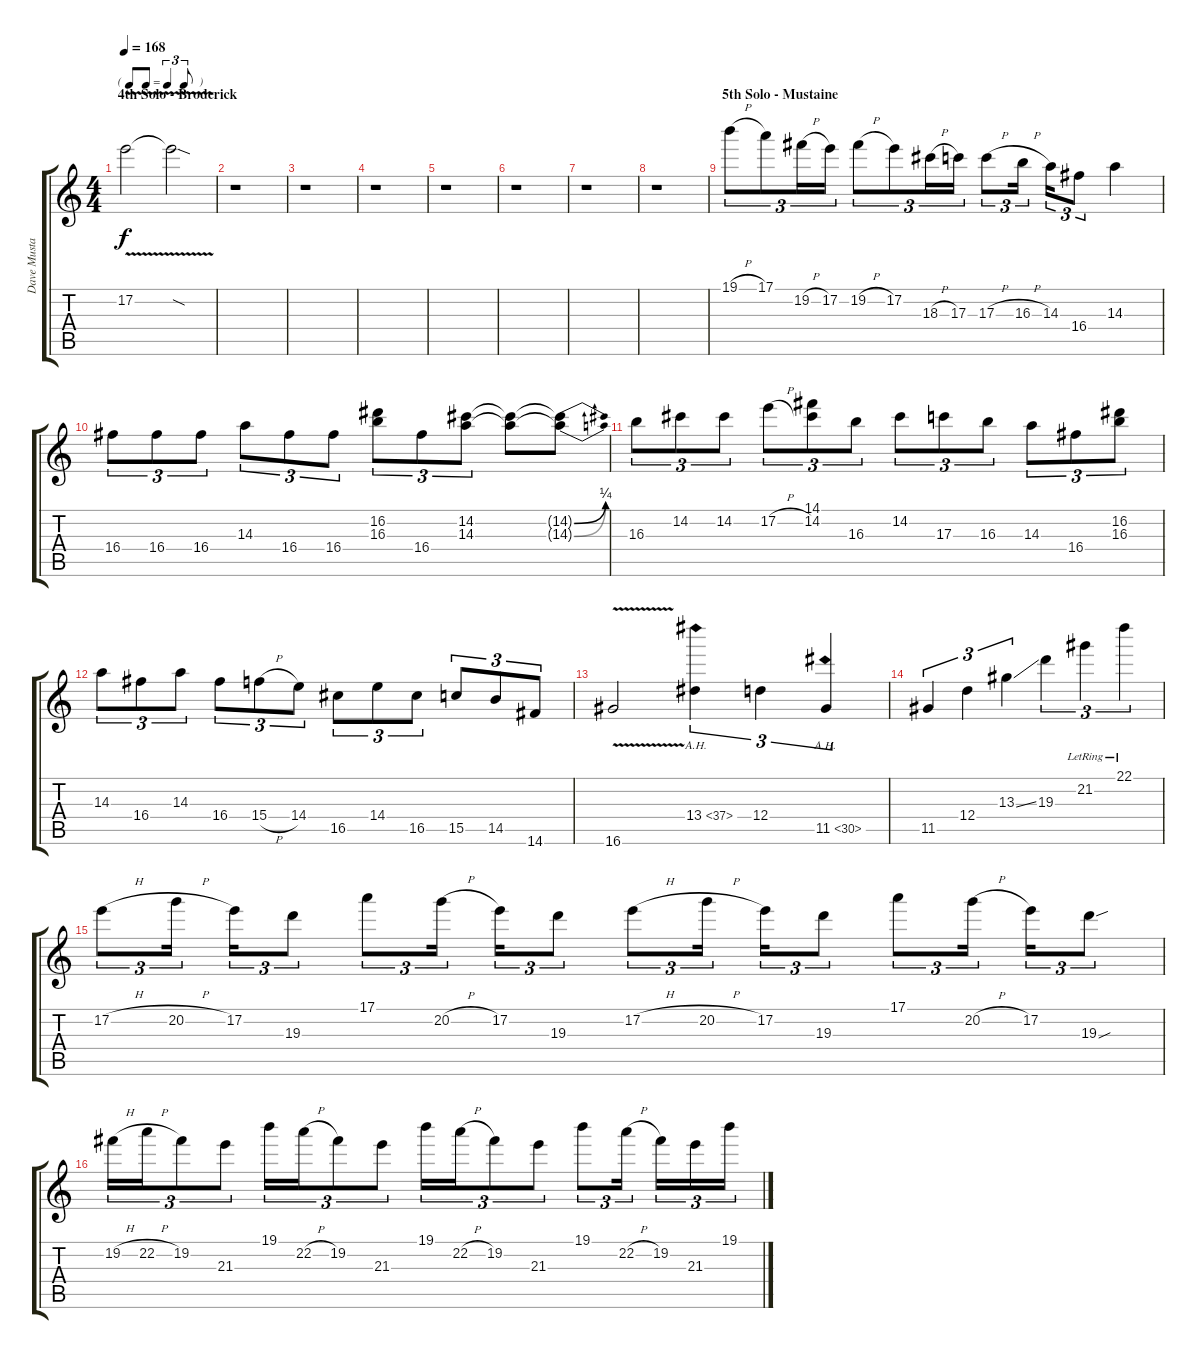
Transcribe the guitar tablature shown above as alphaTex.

\track ("Dave Mustaine Lead" "Dave Musta") {instrument distortionguitar}
\staff {score tabs}
\tuning (E4 B3 G3 D3 A2 E2) {hide}
\ts (4 4)
\tf triplet8th
\section ("" "4th Solo - Broderick")
\tempo 168
\clef g2
\ks c
17.2{v}.2{dy f} 17.2{sod t}.2 |
r.1 |
r.1 |
r.1 |
r.1 |
r.1 |
r.1 |
r.1 |
\section ("" "5th Solo - Mustaine")
19.1{h}.8{tu (3 2)} 17.1.8{tu (3 2)} 19.2{h}.16{tu (3 2)} 17.2.16{tu (3 2)} 19.2{h}.8{tu (3 2)} 17.2.8{tu (3 2)} 18.3{h}.16{tu (3 2)} 17.3.16{tu (3 2)} 17.3{h}.8{tu (3 2)} 16.3{h}.16{tu (3 2) beam splitsecondary} 14.3.16{tu (3 2)} 16.4.8{tu (3 2)} 14.3.4 |
16.4.8{tu (3 2)} 16.4.8{tu (3 2)} 16.4.8{tu (3 2)} 14.3.8{tu (3 2)} 16.4.8{tu (3 2)} 16.4.8{tu (3 2)} (16.2 16.3).8{tu (3 2)} 16.4.8{tu (3 2)} (14.2 14.3).8{tu (3 2)} (14.2{t} 14.3{t}).8 (14.2{be (bend 0 0 60 1) t} 14.3{be (bend 0 0 60 1) t}).8 |
16.3.8{tu (3 2)} 14.2.8{tu (3 2)} 14.2.8{tu (3 2)} 17.2{h}.8{tu (3 2)} (14.1 14.2).8{tu (3 2)} 16.3.8{tu (3 2)} 14.2.8{tu (3 2)} 17.3.8{tu (3 2)} 16.3.8{tu (3 2)} 14.3.8{tu (3 2)} 16.4.8{tu (3 2)} (16.2 16.3).8{tu (3 2)} |
14.3.8{tu (3 2)} 16.4.8{tu (3 2)} 14.3.8{tu (3 2)} 16.4.8{tu (3 2)} 15.4{h}.8{tu (3 2)} 14.4.8{tu (3 2)} 16.5.8{tu (3 2)} 14.4.8{tu (3 2)} 16.5.8{tu (3 2)} 15.5.8{tu (3 2)} 14.5.8{tu (3 2)} 14.6.8{tu (3 2)} |
16.6{v}.2 13.4{ah 24}.4{tu (3 2)} 12.4.4{tu (3 2)} 11.5{ah 19}.4{tu (3 2)} |
11.5.4{tu (3 2)} 12.4.4{tu (3 2)} 13.3{ss}.4{tu (3 2)} 19.3.4{tu (3 2)} 21.2{lr}.4{tu (3 2)} 22.1{lr}.4{tu (3 2)} |
17.2{h}.8{tu (3 2)} 20.2{h}.16{tu (3 2) beam splitsecondary} 17.2.16{tu (3 2)} 19.3.8{tu (3 2)} 17.1.8{tu (3 2)} 20.2{h}.16{tu (3 2) beam splitsecondary} 17.2.16{tu (3 2)} 19.3.8{tu (3 2)} 17.2{h}.8{tu (3 2)} 20.2{h}.16{tu (3 2) beam splitsecondary} 17.2.16{tu (3 2)} 19.3.8{tu (3 2)} 17.1.8{tu (3 2)} 20.2{h}.16{tu (3 2) beam splitsecondary} 17.2.16{tu (3 2)} 19.3{sou}.8{tu (3 2)} |
19.2{h}.16{tu (3 2)} 22.2{h}.16{tu (3 2)} 19.2.8{tu (3 2)} 21.3.8{tu (3 2)} 19.1.16{tu (3 2)} 22.2{h}.16{tu (3 2)} 19.2.8{tu (3 2)} 21.3.8{tu (3 2)} 19.1.16{tu (3 2)} 22.2{h}.16{tu (3 2)} 19.2.8{tu (3 2)} 21.3.8{tu (3 2)} 19.1.8{tu (3 2)} 22.2{h}.16{tu (3 2) beam splitsecondary} 19.2.16{tu (3 2)} 21.3.16{tu (3 2)} 19.1.16{tu (3 2)}
